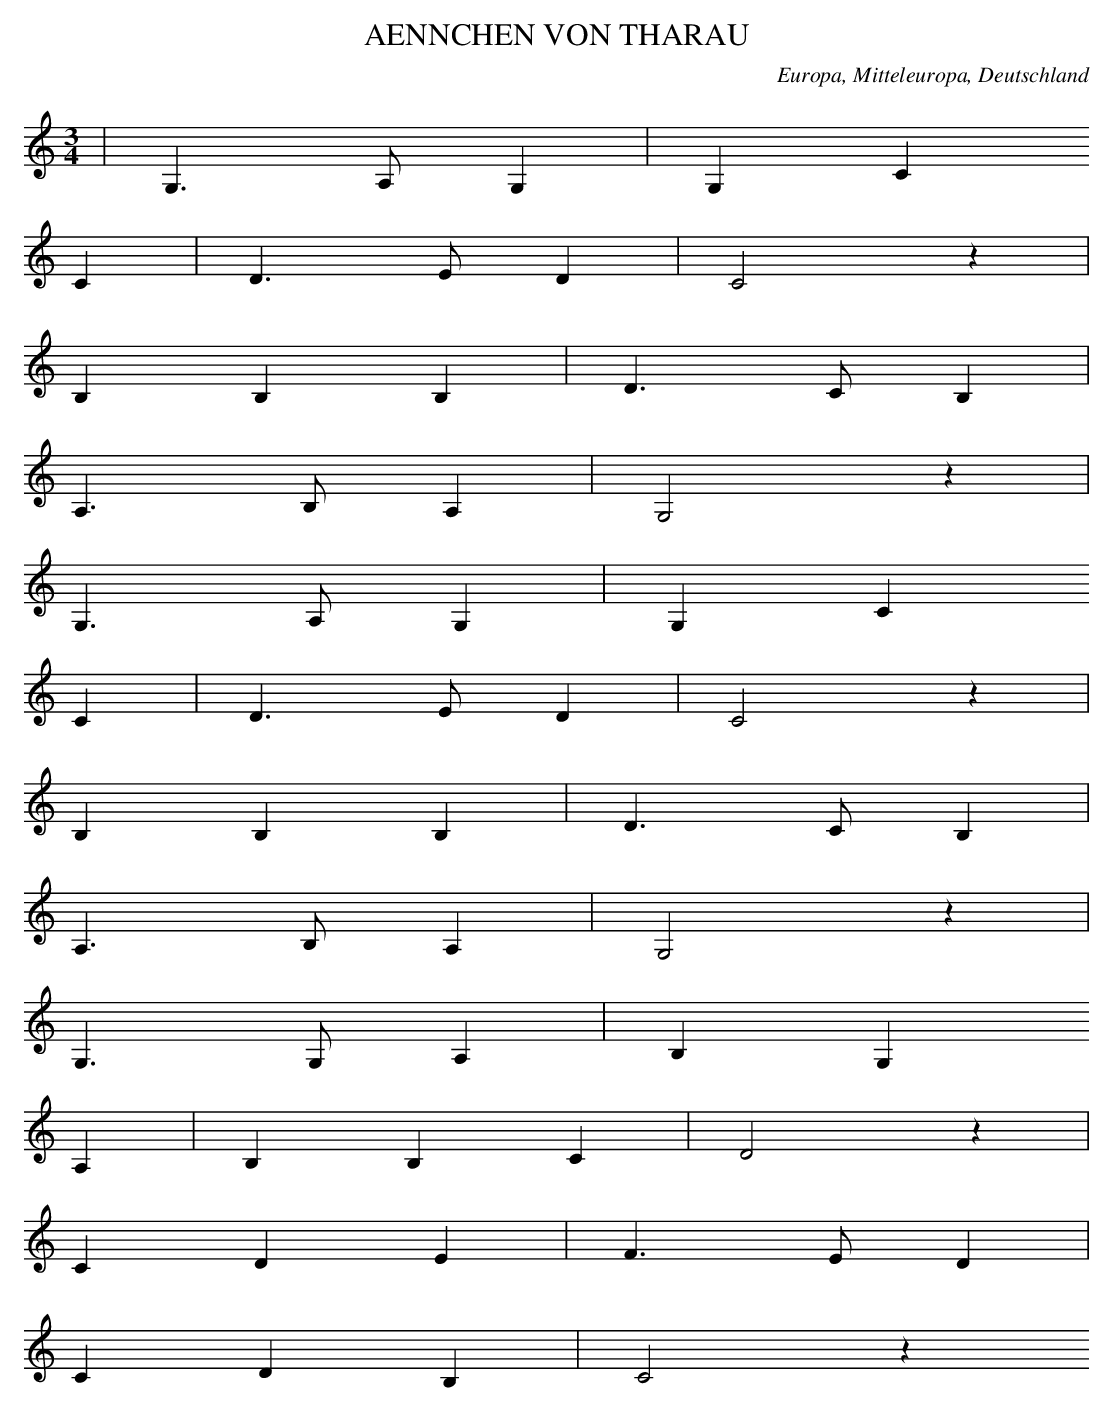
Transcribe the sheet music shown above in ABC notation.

X:1
T: AENNCHEN VON THARAU
O: Europa, Mitteleuropa, Deutschland
M: 3/4
L: 1/8
K: C
 | G,3A,G,2 | G,2C2
C2 | D3ED2 | C4z2 |
B,2B,2B,2 | D3CB,2 |
A,3B,A,2 | G,4z2 |
G,3A,G,2 | G,2C2
C2 | D3ED2 | C4z2 |
B,2B,2B,2 | D3CB,2 |
A,3B,A,2 | G,4z2 |
G,3G,A,2 | B,2G,2
A,2 | B,2B,2C2 | D4z2 |
C2D2E2 | F3ED2 |
C2D2B,2 | C4z2
